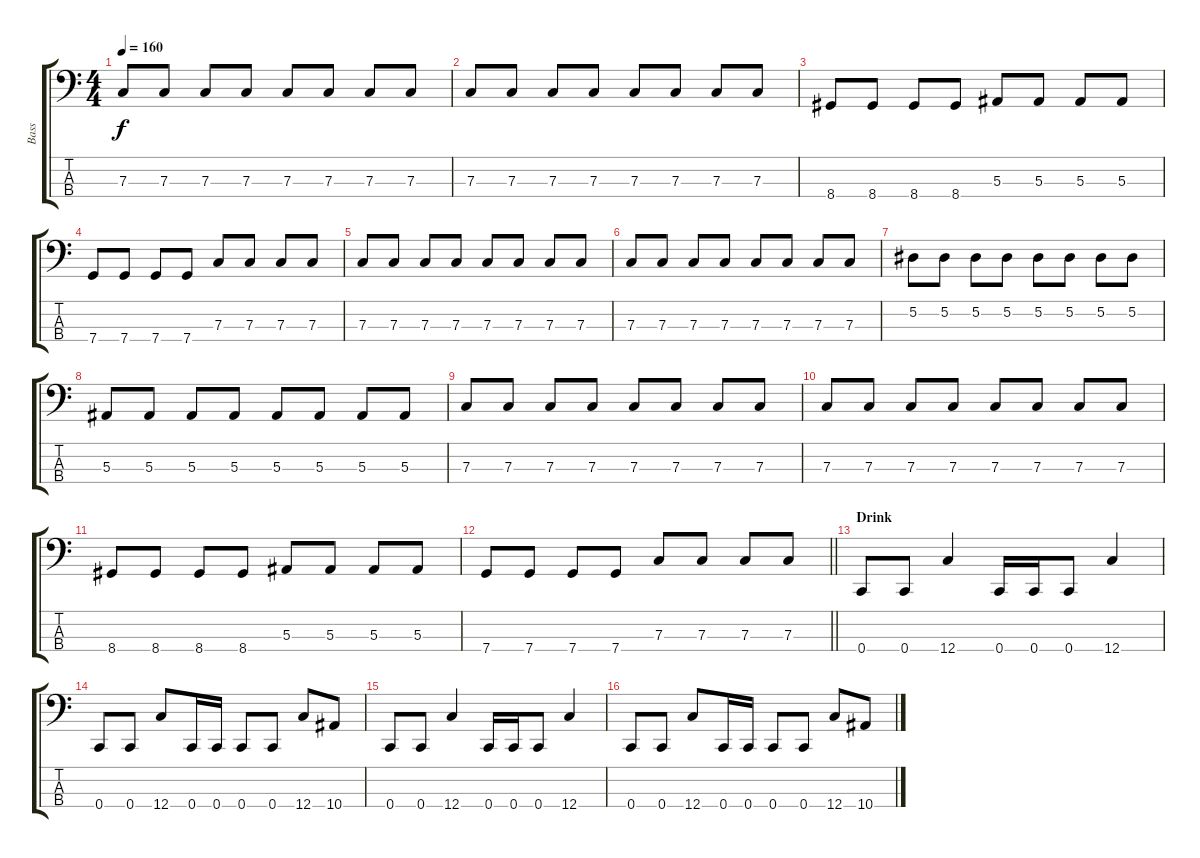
\track ("Bass" "Bass") {instrument electricbasspick}
\staff {score tabs}
\tuning (Eb2 Bb1 F1 C1) {hide}
\ts (4 4)
\tempo 160
\clef f4
\ks c
7.3.8{dy f} 7.3.8 7.3.8 7.3.8 7.3.8 7.3.8 7.3.8 7.3.8 |
7.3.8 7.3.8 7.3.8 7.3.8 7.3.8 7.3.8 7.3.8 7.3.8 |
8.4.8 8.4.8 8.4.8 8.4.8 5.3.8 5.3.8 5.3.8 5.3.8 |
7.4.8 7.4.8 7.4.8 7.4.8 7.3.8 7.3.8 7.3.8 7.3.8 |
7.3.8 7.3.8 7.3.8 7.3.8 7.3.8 7.3.8 7.3.8 7.3.8 |
7.3.8 7.3.8 7.3.8 7.3.8 7.3.8 7.3.8 7.3.8 7.3.8 |
5.2.8 5.2.8 5.2.8 5.2.8 5.2.8 5.2.8 5.2.8 5.2.8 |
5.3.8 5.3.8 5.3.8 5.3.8 5.3.8 5.3.8 5.3.8 5.3.8 |
7.3.8 7.3.8 7.3.8 7.3.8 7.3.8 7.3.8 7.3.8 7.3.8 |
7.3.8 7.3.8 7.3.8 7.3.8 7.3.8 7.3.8 7.3.8 7.3.8 |
8.4.8 8.4.8 8.4.8 8.4.8 5.3.8 5.3.8 5.3.8 5.3.8 |
\barLineRight lightlight
7.4.8 7.4.8 7.4.8 7.4.8 7.3.8 7.3.8 7.3.8 7.3.8 |
\section ("" "Drink")
0.4.8 0.4.8 12.4.4 0.4.16 0.4.16 0.4.8 12.4.4 |
0.4.8 0.4.8 12.4.8 0.4.16 0.4.16 0.4.8 0.4.8 12.4.8 10.4.8 |
0.4.8 0.4.8 12.4.4 0.4.16 0.4.16 0.4.8 12.4.4 |
0.4.8 0.4.8 12.4.8 0.4.16 0.4.16 0.4.8 0.4.8 12.4.8 10.4.8
